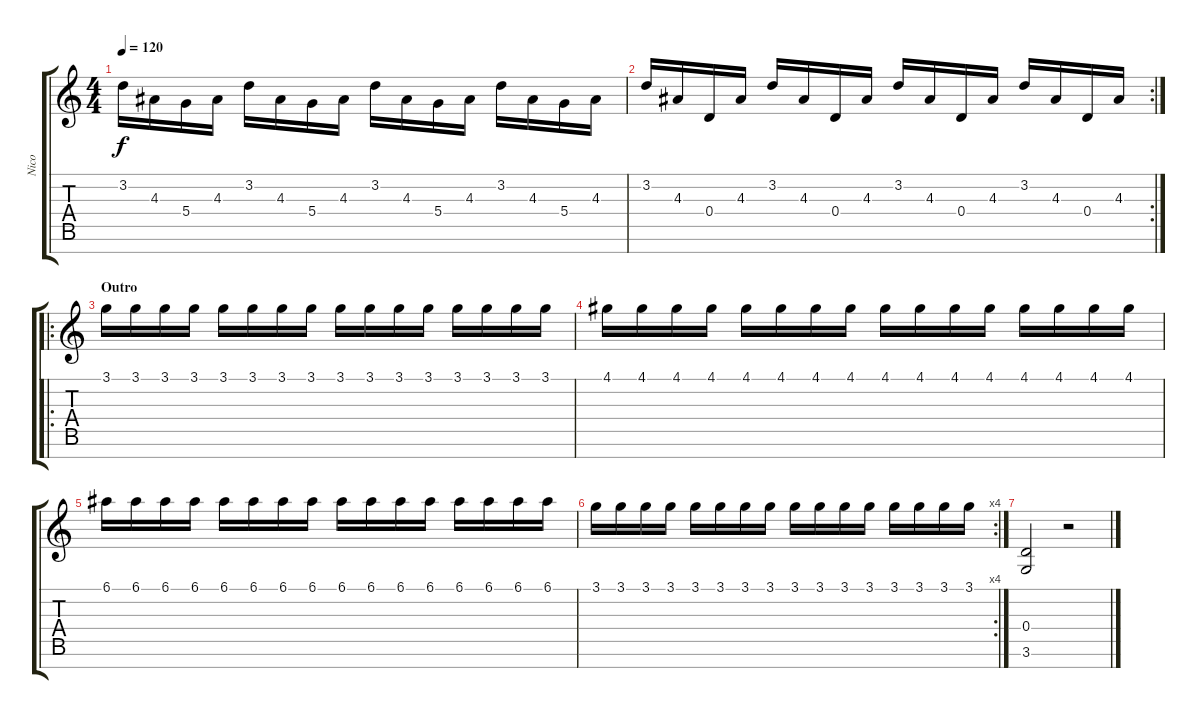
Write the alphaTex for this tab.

\track ("Nico" "Nico") {instrument distortionguitar}
\staff {score tabs}
\tuning (E4 B3 Gb3 D3 A2 E2 B1) {hide}
\ts (4 4)
\tempo 120
\clef g2
\ks c
3.2.16{dy f} 4.3.16 5.4.16 4.3.16 3.2.16 4.3.16 5.4.16 4.3.16 3.2.16 4.3.16 5.4.16 4.3.16 3.2.16 4.3.16 5.4.16 4.3.16 |
\rc 2
3.2.16 4.3.16 0.4.16 4.3.16 3.2.16 4.3.16 0.4.16 4.3.16 3.2.16 4.3.16 0.4.16 4.3.16 3.2.16 4.3.16 0.4.16 4.3.16 |
\ro
\section ("" "Outro")
3.1.16 3.1.16 3.1.16 3.1.16 3.1.16 3.1.16 3.1.16 3.1.16 3.1.16 3.1.16 3.1.16 3.1.16 3.1.16 3.1.16 3.1.16 3.1.16 |
4.1.16 4.1.16 4.1.16 4.1.16 4.1.16 4.1.16 4.1.16 4.1.16 4.1.16 4.1.16 4.1.16 4.1.16 4.1.16 4.1.16 4.1.16 4.1.16 |
6.1.16 6.1.16 6.1.16 6.1.16 6.1.16 6.1.16 6.1.16 6.1.16 6.1.16 6.1.16 6.1.16 6.1.16 6.1.16 6.1.16 6.1.16 6.1.16 |
\rc 4
3.1.16 3.1.16 3.1.16 3.1.16 3.1.16 3.1.16 3.1.16 3.1.16 3.1.16 3.1.16 3.1.16 3.1.16 3.1.16 3.1.16 3.1.16 3.1.16 |
(0.4 3.6).2 r.2
